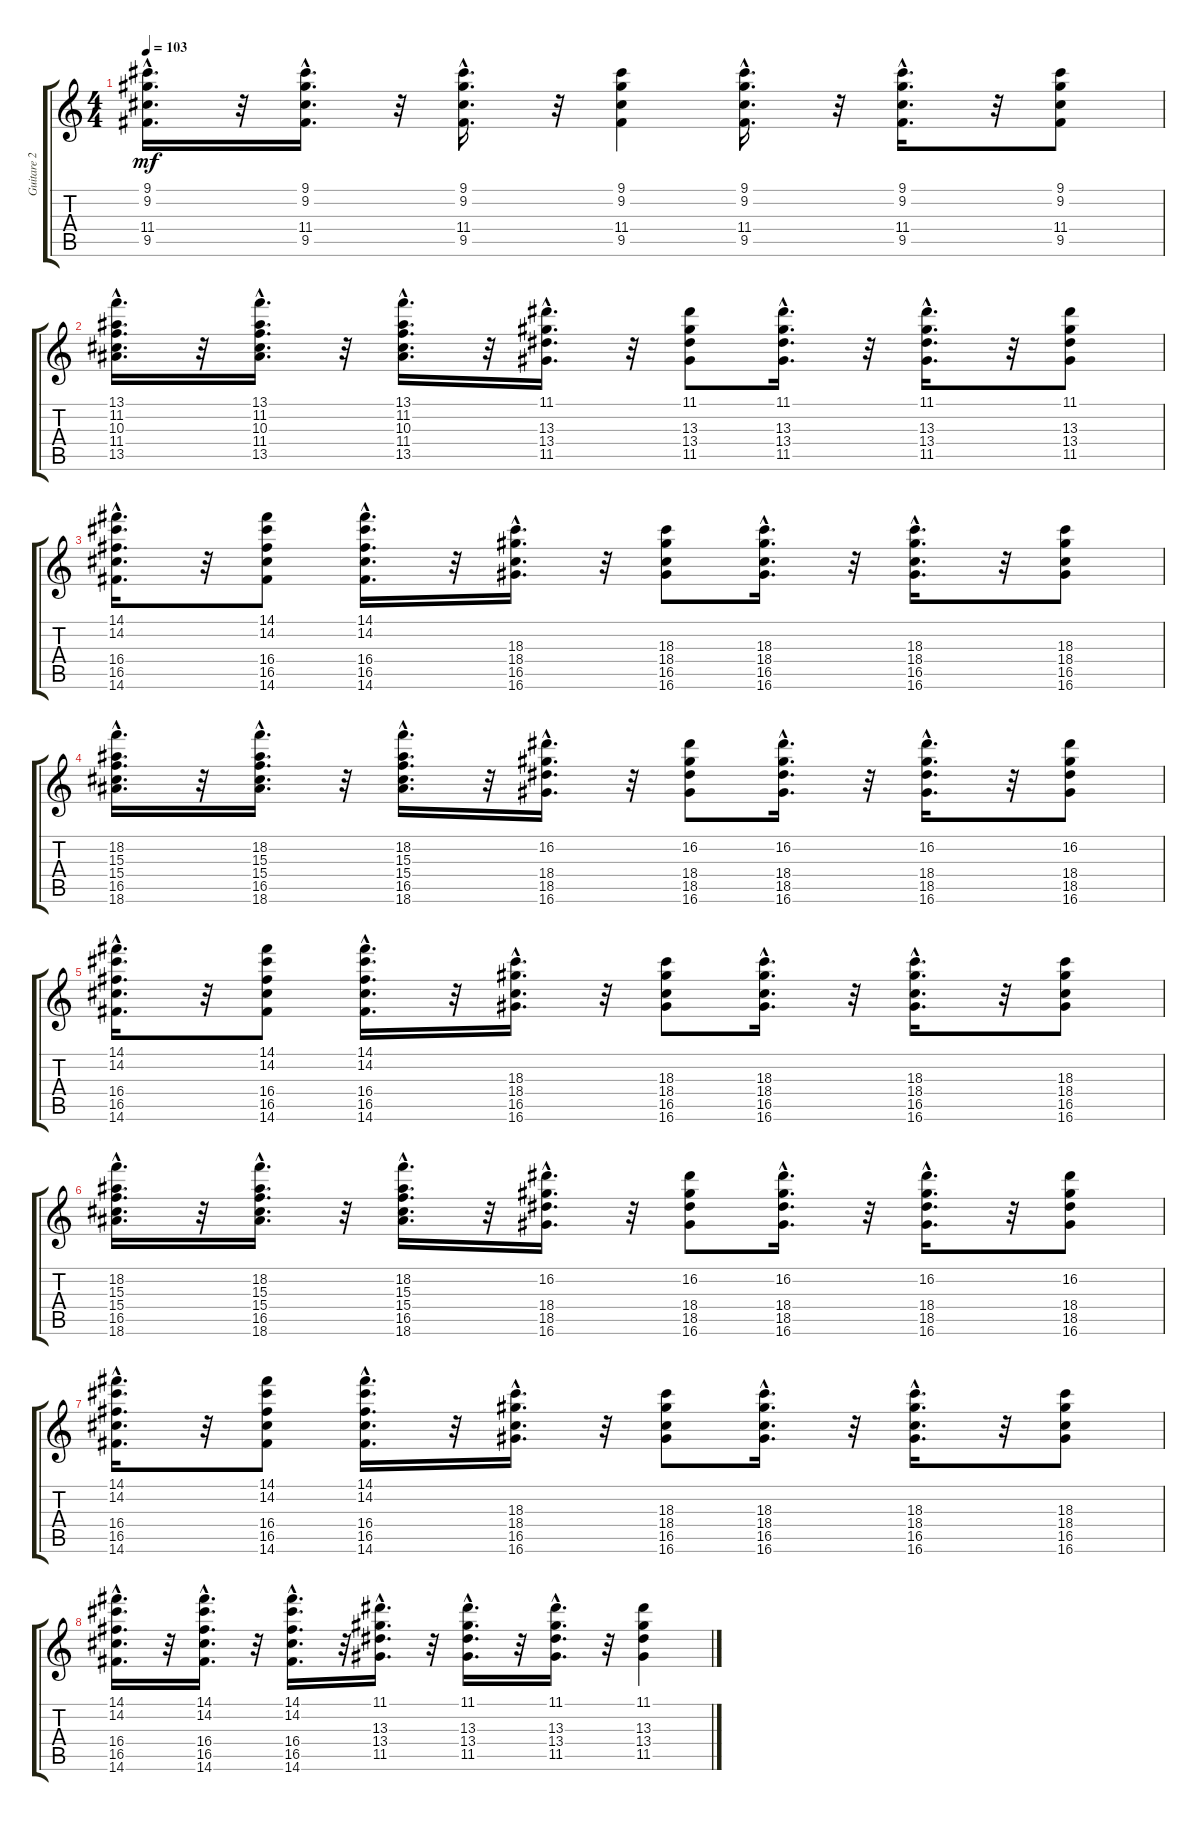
\track ("Guitare 2" "Guitare 2") {instrument electricguitarjazz}
\staff {score tabs}
\tuning (E4 B3 G3 D3 A2 E2) {hide}
\ts (4 4)
\tempo 103
\clef g2
\ks c
(9.1{hac} 9.2{hac} 11.4{hac} 9.5{hac}).16{d dy mf} r.32 (9.1{hac} 9.2{hac} 11.4{hac} 9.5{hac}).16{d} r.32 (9.1{hac} 9.2{hac} 11.4{hac} 9.5{hac}).16{d} r.32 (9.1 9.2 11.4 9.5).4 (9.1{hac} 9.2{hac} 11.4{hac} 9.5{hac}).16{d} r.32 (9.1{hac} 9.2{hac} 11.4{hac} 9.5{hac}).16{d} r.32 (9.1 9.2 11.4 9.5).8 |
(13.1{hac} 11.2{hac} 10.3{hac} 11.4{hac} 13.5{hac}).16{d} r.32 (13.1{hac} 11.2{hac} 10.3{hac} 11.4{hac} 13.5{hac}).16{d} r.32 (13.1{hac} 11.2{hac} 10.3{hac} 11.4{hac} 13.5{hac}).16{d} r.32 (11.1{hac} 13.3{hac} 13.4{hac} 11.5{hac}).16{d} r.32 (11.1 13.3 13.4 11.5).8 (11.1{hac} 13.3{hac} 13.4{hac} 11.5{hac}).16{d} r.32 (11.1{hac} 13.3{hac} 13.4{hac} 11.5{hac}).16{d} r.32 (11.1 13.3 13.4 11.5).8 |
(14.1{hac} 14.2{hac} 16.4{hac} 16.5{hac} 14.6{hac}).16{d} r.32 (14.1 14.2 16.4 16.5 14.6).8 (14.1{hac} 14.2{hac} 16.4{hac} 16.5{hac} 14.6{hac}).16{d} r.32 (18.3{hac} 18.4{hac} 16.5{hac} 16.6{hac}).16{d} r.32 (18.3 18.4 16.5 16.6).8 (18.3{hac} 18.4{hac} 16.5{hac} 16.6{hac}).16{d} r.32 (18.3{hac} 18.4{hac} 16.5{hac} 16.6{hac}).16{d} r.32 (18.3 18.4 16.5 16.6).8 |
(18.2{hac} 15.3{hac} 15.4{hac} 16.5{hac} 18.6{hac}).16{d} r.32 (18.2{hac} 15.3{hac} 15.4{hac} 16.5{hac} 18.6{hac}).16{d} r.32 (18.2{hac} 15.3{hac} 15.4{hac} 16.5{hac} 18.6{hac}).16{d} r.32 (16.2{hac} 18.4{hac} 18.5{hac} 16.6{hac}).16{d} r.32 (16.2 18.4 18.5 16.6).8 (16.2{hac} 18.4{hac} 18.5{hac} 16.6{hac}).16{d} r.32 (16.2{hac} 18.4{hac} 18.5{hac} 16.6{hac}).16{d} r.32 (16.2 18.4 18.5 16.6).8 |
(14.1{hac} 14.2{hac} 16.4{hac} 16.5{hac} 14.6{hac}).16{d} r.32 (14.1 14.2 16.4 16.5 14.6).8 (14.1{hac} 14.2{hac} 16.4{hac} 16.5{hac} 14.6{hac}).16{d} r.32 (18.3{hac} 18.4{hac} 16.5{hac} 16.6{hac}).16{d} r.32 (18.3 18.4 16.5 16.6).8 (18.3{hac} 18.4{hac} 16.5{hac} 16.6{hac}).16{d} r.32 (18.3{hac} 18.4{hac} 16.5{hac} 16.6{hac}).16{d} r.32 (18.3 18.4 16.5 16.6).8 |
(18.2{hac} 15.3{hac} 15.4{hac} 16.5{hac} 18.6{hac}).16{d} r.32 (18.2{hac} 15.3{hac} 15.4{hac} 16.5{hac} 18.6{hac}).16{d} r.32 (18.2{hac} 15.3{hac} 15.4{hac} 16.5{hac} 18.6{hac}).16{d} r.32 (16.2{hac} 18.4{hac} 18.5{hac} 16.6{hac}).16{d} r.32 (16.2 18.4 18.5 16.6).8 (16.2{hac} 18.4{hac} 18.5{hac} 16.6{hac}).16{d} r.32 (16.2{hac} 18.4{hac} 18.5{hac} 16.6{hac}).16{d} r.32 (16.2 18.4 18.5 16.6).8 |
(14.1{hac} 14.2{hac} 16.4{hac} 16.5{hac} 14.6{hac}).16{d} r.32 (14.1 14.2 16.4 16.5 14.6).8 (14.1{hac} 14.2{hac} 16.4{hac} 16.5{hac} 14.6{hac}).16{d} r.32 (18.3{hac} 18.4{hac} 16.5{hac} 16.6{hac}).16{d} r.32 (18.3 18.4 16.5 16.6).8 (18.3{hac} 18.4{hac} 16.5{hac} 16.6{hac}).16{d} r.32 (18.3{hac} 18.4{hac} 16.5{hac} 16.6{hac}).16{d} r.32 (18.3 18.4 16.5 16.6).8 |
(14.1{hac} 14.2{hac} 16.4{hac} 16.5{hac} 14.6{hac}).16{d} r.32 (14.1{hac} 14.2{hac} 16.4{hac} 16.5{hac} 14.6{hac}).16{d} r.32 (14.1{hac} 14.2{hac} 16.4{hac} 16.5{hac} 14.6{hac}).16{d} r.32 (11.1{hac} 13.3{hac} 13.4{hac} 11.5{hac}).16{d} r.32 (11.1{hac} 13.3{hac} 13.4{hac} 11.5{hac}).16{d} r.32 (11.1{hac} 13.3{hac} 13.4{hac} 11.5{hac}).16{d} r.32 (11.1 13.3 13.4 11.5).4
